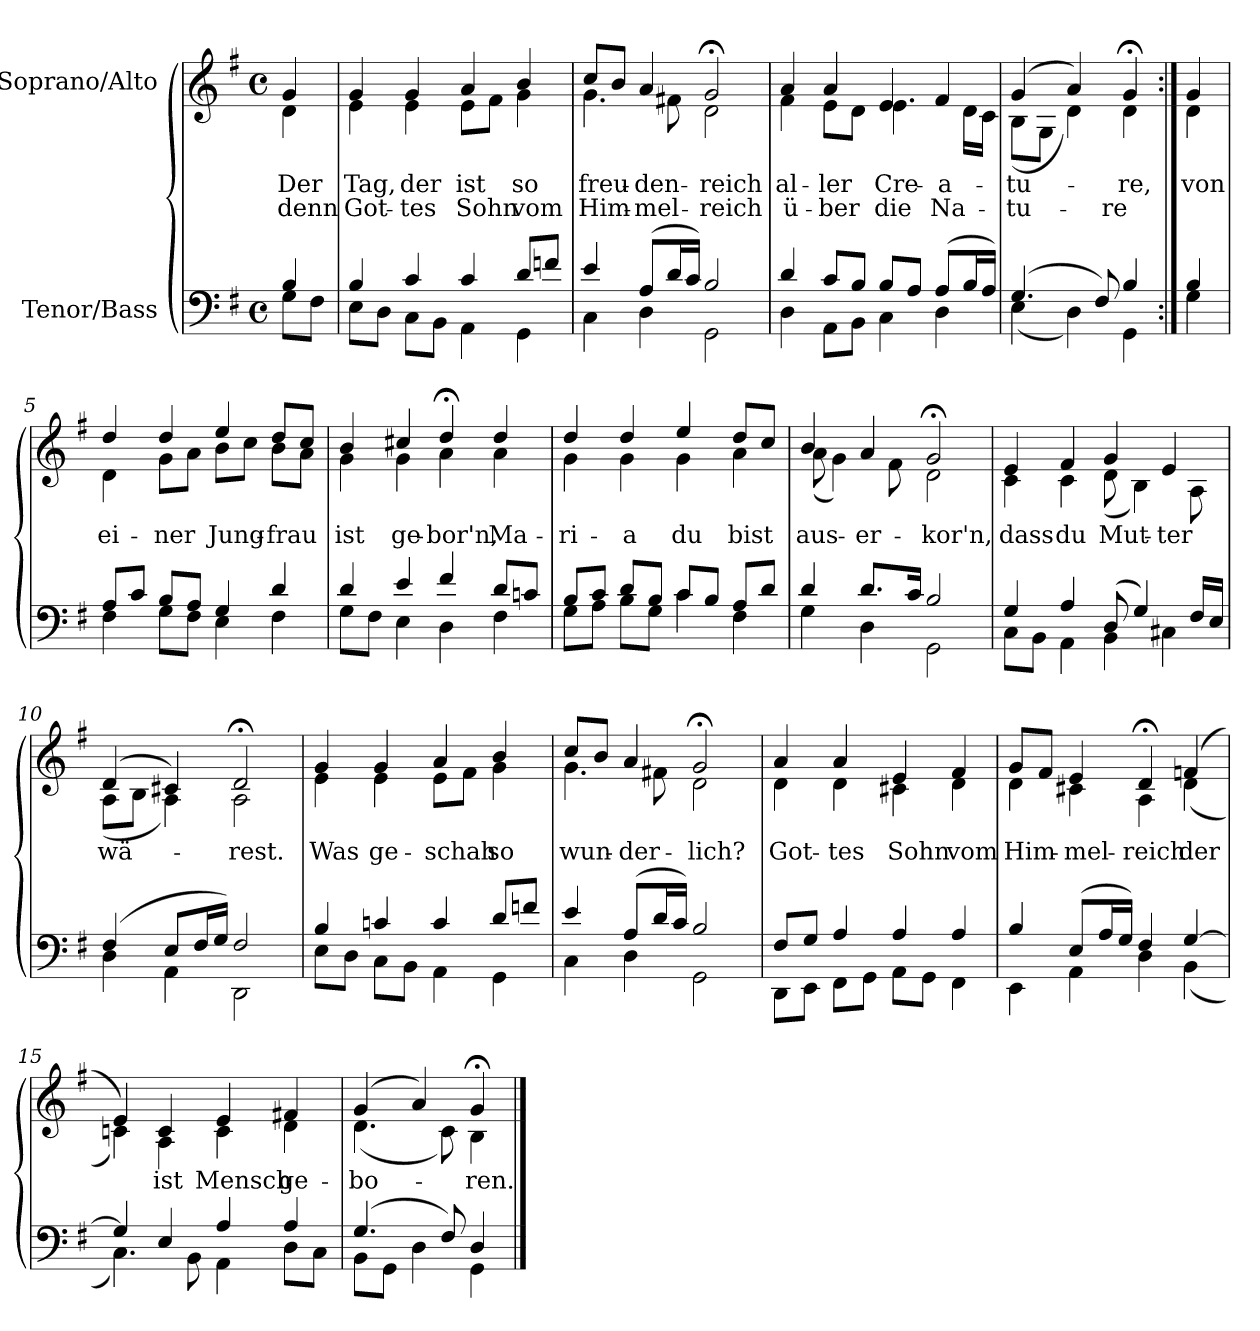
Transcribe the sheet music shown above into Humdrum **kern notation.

**kern	**kern	**text	**text
*part2	*part1	*part1	*part1
*staff2	*staff1	*staff1	*staff1
*I"Tenor/Bass	*I"Soprano/Alto	*	*
*clefF4	*clefG2	*	*
*k[f#]	*k[f#]	*	*
*M4/4	*M4/4	*	*
*met(c)	*met(c)	*	*
=	=	=	=
*^	*	*	*
!	!	!	!LO:LY:b	!LO:LY:b
*	*	*^	*	*
4B/	8G\L	4g/	4d\	Der	denn
.	8F#\J	.	.	.	.
=1	=1	=1	=1	=1	=1
!	!	!	!	!LO:LY:b	!LO:LY:b
4B/	8E\L	4g/	4e\	Tag,	Got-
.	8D\J	.	.	.	.
!	!	!	!	!LO:LY:b	!LO:LY:b
4c/	8C\L	4g/	4e\	der	-tes
.	8BB\J	.	.	.	.
!	!	!	!	!LO:LY:b	!LO:LY:b
4c/	4AA\	4a/	8e\L	ist	Sohn
.	.	.	8f#\J	.	.
!	!	!	!	!LO:LY:b	!LO:LY:b
8d/L	4GG\	4b/	4g\	so	vom
8fn/J	.	.	.	.	.
=2	=2	=2	=2	=2	=2
!	!	!	!	!LO:LY:b	!LO:LY:b
4e/	4C\	8cc/L	4.g\	freu-	Him-
.	.	8b/J	.	.	.
!	!	!	!	!LO:LY:b	!LO:LY:b
(8A/L	4D\	4a/	.	-den-	-mel-
16d/L	.	.	8f#X\	.	.
16c/JJ)	.	.	.	.	.
!	!	!	!	!LO:LY:b	!LO:LY:b
2B/	2GG\	2g;</	2d\	-reich	-reich
=3	=3	=3	=3	=3	=3
!	!	!	!	!LO:LY:b	!LO:LY:b
4d/	4D\	4a/	4f#\	al-	ü-
!	!	!	!	!LO:LY:b	!LO:LY:b
8c/L	8AA\L	4a/	8e\L	-ler	-ber
8B/J	8BB\J	.	8d\J	.	.
!	!	!	!	!LO:LY:b	!LO:LY:b
8B/L	4C\	4e/	4.e\	Cre-	die
8A/J	.	.	.	.	.
!	!	!	!	!LO:LY:b	!LO:LY:b
(8A/L	4D\	4f#/	.	-a-	Na-
16B/L	.	.	16d\LL	.	.
16A/JJ)	.	.	16c\JJ	.	.
=4	=4	=4	=4	=4	=4
!	!	!	!	!LO:LY:b	!LO:LY:b
(4.G/	(4E\	(4g/	(8B\L	-tu-	-tu-
.	.	.	8G\J	.	.
.	4D\)	4a/)	4d\)	.	.
8F#/)	.	.	.	.	.
!	!	!	!	!LO:LY:b	!LO:LY:b
4B/	4GG\	4g;</	4d\	-re,	-re
!!LO:LB:g=z	!!
=4X1:|!	=4X1:|!	=4X1:|!	=4X1:|!	=4X1:|!	=4X1:|!
!	!	!	!	!LO:LY:b	!
4B/	4G\	4g/	4d\	von	.
=5	=5	=5	=5	=5	=5
!	!	!	!	!LO:LY:b	!
8A/L	4F#\	4dd/	4d\	ei-	.
8c/J	.	.	.	.	.
!	!	!	!	!LO:LY:b	!
8B/L	8G\L	4dd/	8g\L	-ner	.
8A/J	8F#\J	.	8a\J	.	.
!	!	!	!	!LO:LY:b	!
4G/	4E\	4ee/	8b\L	Jung-	.
.	.	.	8cc\J	.	.
!	!	!	!	!LO:LY:b	!
4d/	4F#\	8dd/L	8b\L	-frau	.
.	.	8cc/J	8a\J	.	.
=6	=6	=6	=6	=6	=6
!	!	!	!	!LO:LY:b	!
4d/	8G\L	4b/	4g\	ist	.
.	8F#\J	.	.	.	.
!	!	!	!	!LO:LY:b	!
4e/	4E\	4cc#X/	4g\	ge-	.
!	!	!	!	!LO:LY:b	!
4f#/	4D\	4dd;</	4a\	-bor'n,	.
!	!	!	!	!LO:LY:b	!
8d/L	4F#\	4dd/	4a\	Ma-	.
8cn/J	.	.	.	.	.
=7	=7	=7	=7	=7	=7
!	!	!	!	!LO:LY:b	!
8B/L	8G\L	4dd/	4g\	-ri-	.
8c/J	8A\J	.	.	.	.
!	!	!	!	!LO:LY:b	!
8d/L	8B\L	4dd/	4g\	-a	.
8B/J	8G\J	.	.	.	.
!	!	!	!	!LO:LY:b	!
8c/L	4c\	4ee/	4g\	du	.
8B/J	.	.	.	.	.
!	!	!	!	!LO:LY:b	!
8A/L	4F#\	8dd/L	4a\	bist	.
8d/J	.	8cc/J	.	.	.
=8	=8	=8	=8	=8	=8
!	!	!	!	!LO:LY:b	!
4d/	4G\	4b/	(8a\	aus-	.
.	.	.	4g\)	.	.
!	!	!	!	!LO:LY:b	!
8.d/L	4D\	4a/	.	-er-	.
.	.	.	8f#\	.	.
16c/Jk	.	.	.	.	.
!	!	!	!	!LO:LY:b	!
2B/	2GG\	2g;</	2d\	-kor'n,	.
!!LO:LB:g=z	!!
=9	=9	=9	=9	=9	=9
!	!	!	!	!LO:LY:b	!
4G/	8C\L	4e/	4c\	dass	.
.	8BB\J	.	.	.	.
!	!	!	!	!LO:LY:b	!
4A/	4AA\	4f#/	4c\	du	.
!	!	!	!	!LO:LY:b	!
(8D/	4BB\	4g/	(8d\	Mut-	.
4G/)	.	.	4B\)	.	.
!	!	!	!	!LO:LY:b	!
.	4C#X\	4e/	.	-ter	.
16F#/LL	.	.	8A\	.	.
16E/JJ	.	.	.	.	.
=10	=10	=10	=10	=10	=10
!	!	!	!	!LO:LY:b	!
(4F#/	4D\	(4d/	(8A\L	wä-	.
.	.	.	8B\J	.	.
8E/L	4AA\	4c#X/)	4A\)	.	.
16F#/L	.	.	.	.	.
16G/JJ)	.	.	.	.	.
!	!	!	!	!LO:LY:b	!
2F#/	2DD\	2d;</	2A\	-rest.	.
=11	=11	=11	=11	=11	=11
!	!	!	!	!LO:LY:b	!
4B/	8E\L	4g/	4e\	Was	.
.	8D\J	.	.	.	.
!	!	!	!	!LO:LY:b	!
4cn/	8C\L	4g/	4e\	ge-	.
.	8BB\J	.	.	.	.
!	!	!	!	!LO:LY:b	!
4c/	4AA\	4a/	8e\L	-schah	.
.	.	.	8f#\J	.	.
!	!	!	!	!LO:LY:b	!
8d/L	4GG\	4b/	4g\	so	.
8fn/J	.	.	.	.	.
=12	=12	=12	=12	=12	=12
!	!	!	!	!LO:LY:b	!
4e/	4C\	8cc/L	4.g\	wun-	.
.	.	8b/J	.	.	.
!	!	!	!	!LO:LY:b	!
(8A/L	4D\	4a/	.	-der-	.
16d/L	.	.	8f#X\	.	.
16c/JJ)	.	.	.	.	.
!	!	!	!	!LO:LY:b	!
2B/	2GG\	2g;</	2d\	-lich?	.
!!LO:LB:g=z	!!
=13	=13	=13	=13	=13	=13
!	!	!	!	!LO:LY:b	!
8F#/L	8DD\L	4a/	4d\	Got-	.
8G/J	8EE\J	.	.	.	.
!	!	!	!	!LO:LY:b	!
4A/	8FF#\L	4a/	4d\	-tes	.
.	8GG\J	.	.	.	.
!	!	!	!	!LO:LY:b	!
4A/	8AA\L	4e/	4c#X\	Sohn	.
.	8GG\J	.	.	.	.
!	!	!	!	!LO:LY:b	!
4A/	4FF#\	4f#/	4d\	vom	.
=14	=14	=14	=14	=14	=14
!	!	!	!	!LO:LY:b	!
4B/	4EE\	8g/L	4d\	Him-	.
.	.	8f#/J	.	.	.
!	!	!	!	!LO:LY:b	!
(8E/L	4AA\	4e/	4c#X\	-mel-	.
16A/L	.	.	.	.	.
16G/JJ)	.	.	.	.	.
!	!	!	!	!LO:LY:b	!
4F#/	4D\	4d;</	4A\	-reich	.
!	!	!	!	!LO:LY:b	!
[4G/	(4BB\	(4fn/	(4d\	der	.
=15	=15	=15	=15	=15	=15
4G/]	4.C\)	4e/)	4cn\)	.	.
!	!	!	!	!LO:LY:b	!
4E/	.	4c/	4A\	ist	.
.	8BB\	.	.	.	.
!	!	!	!	!LO:LY:b	!
4A/	4AA\	4e/	4c\	Mensch	.
!	!	!	!	!LO:LY:b	!
4A/	8D\L	4f#X/	4d\	ge-	.
.	8C\J	.	.	.	.
=16	=16	=16	=16	=16	=16
!	!	!	!	!LO:LY:b	!
(4.G/	8BB\L	(4g/	(4.d\	-bo-	.
.	8GG\J	.	.	.	.
.	4D\	4a/)	.	.	.
8F#/)	.	.	8c\)	.	.
!	!	!	!	!LO:LY:b	!
4D/	4GG\	4g;</	4B\	-ren.	.
*v	*v	*	*	*	*
*	*v	*v	*	*
==	==	==	==
*-	*-	*-	*-
